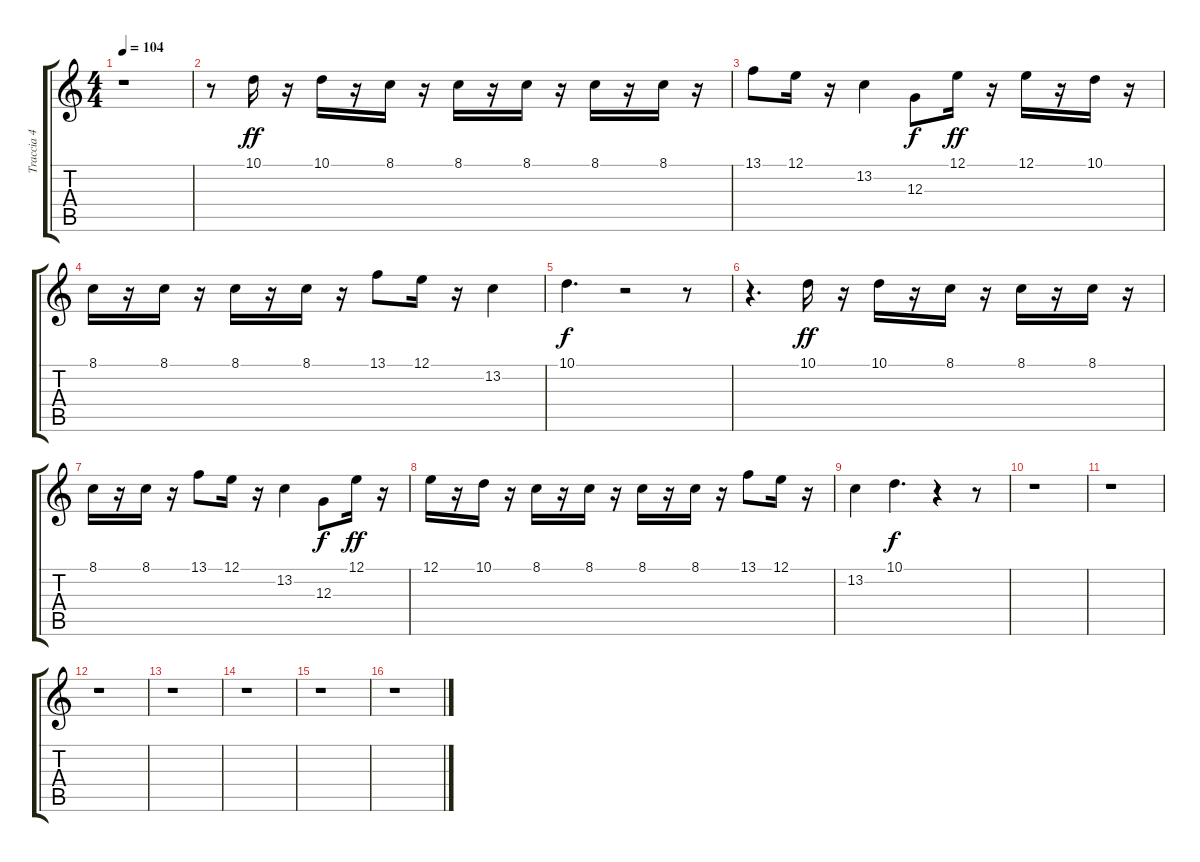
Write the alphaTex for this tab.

\track ("Traccia 4" "Traccia 4") {instrument lead3calliope}
\staff {score tabs}
\tuning (E4 B3 G3 D3 A2 E2) {hide}
\ts (4 4)
\tempo 104
\clef g2
\ks c
r.1{dy mf} |
r.8 10.1.16{dy ff} r.16 10.1.16 r.16 8.1.16 r.16 8.1.16 r.16 8.1.16 r.16 8.1.16 r.16 8.1.16 r.16 |
13.1.8 12.1.16 r.16 13.2.4 12.3.8{dy f} 12.1.16{dy ff} r.16 12.1.16 r.16 10.1.16 r.16 |
8.1.16 r.16 8.1.16 r.16 8.1.16 r.16 8.1.16 r.16 13.1.8 12.1.16 r.16 13.2.4 |
10.1.4{d dy f} r.2 r.8 |
r.4{d} 10.1.16{dy ff} r.16 10.1.16 r.16 8.1.16 r.16 8.1.16 r.16 8.1.16 r.16 |
8.1.16 r.16 8.1.16 r.16 13.1.8 12.1.16 r.16 13.2.4 12.3.8{dy f} 12.1.16{dy ff} r.16 |
12.1.16 r.16 10.1.16 r.16 8.1.16 r.16 8.1.16 r.16 8.1.16 r.16 8.1.16 r.16 13.1.8 12.1.16 r.16 |
13.2.4 10.1.4{d dy f} r.4 r.8 |
r.1 |
r.1 |
r.1 |
r.1 |
r.1 |
r.1 |
r.1
